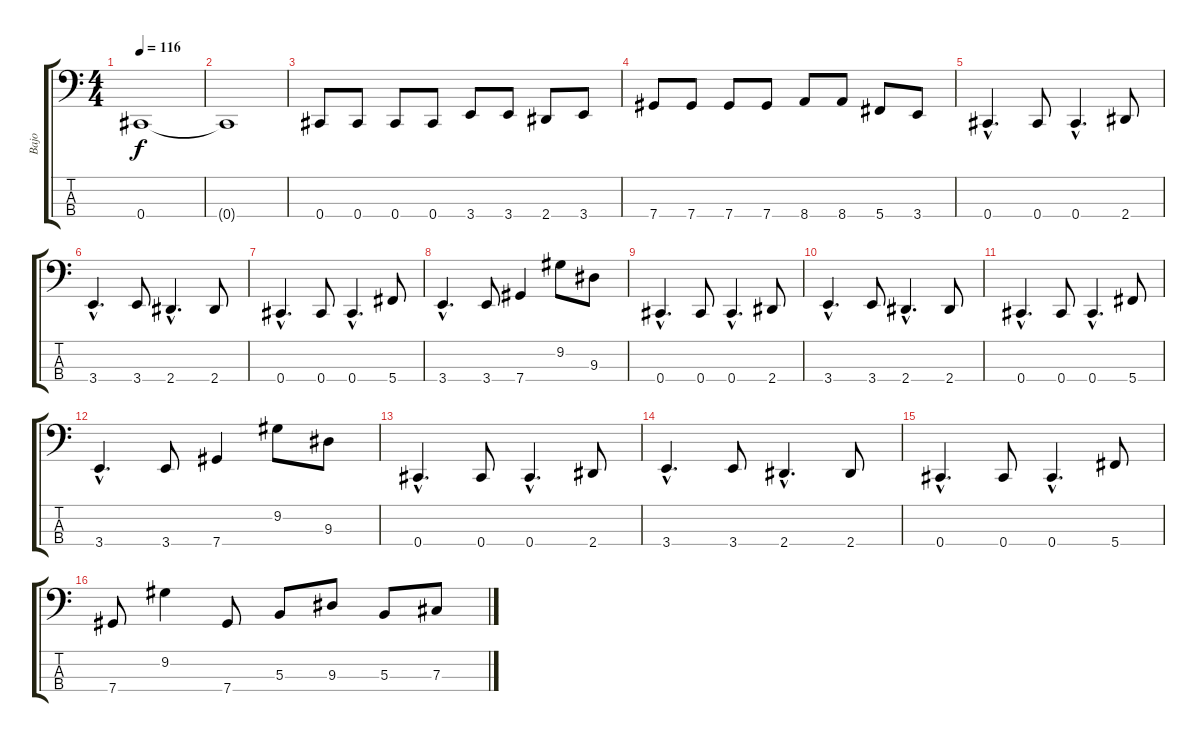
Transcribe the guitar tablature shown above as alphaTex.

\track ("Bajo" "Bajo") {instrument electricbassfinger}
\staff {score tabs}
\tuning (E2 B1 Gb1 Db1) {hide}
\ts (4 4)
\tempo 116
\clef f4
\ks c
0.4.1{dy f instrument electricbassfinger} |
0.4{t}.1 |
0.4.8 0.4.8 0.4.8 0.4.8 3.4.8 3.4.8 2.4.8 3.4.8 |
7.4.8 7.4.8 7.4.8 7.4.8 8.4.8 8.4.8 5.4.8 3.4.8 |
0.4{hac}.4{d} 0.4.8 0.4{hac}.4{d} 2.4.8 |
3.4{hac}.4{d} 3.4.8 2.4{hac}.4{d} 2.4.8 |
0.4{hac}.4{d} 0.4.8 0.4{hac}.4{d} 5.4.8 |
3.4{hac}.4{d} 3.4.8 7.4.4 9.2.8 9.3.8 |
0.4{hac}.4{d} 0.4.8 0.4{hac}.4{d} 2.4.8 |
3.4{hac}.4{d} 3.4.8 2.4{hac}.4{d} 2.4.8 |
0.4{hac}.4{d} 0.4.8 0.4{hac}.4{d} 5.4.8 |
3.4{hac}.4{d} 3.4.8 7.4.4 9.2.8 9.3.8 |
0.4{hac}.4{d} 0.4.8 0.4{hac}.4{d} 2.4.8 |
3.4{hac}.4{d} 3.4.8 2.4{hac}.4{d} 2.4.8 |
0.4{hac}.4{d} 0.4.8 0.4{hac}.4{d} 5.4.8 |
7.4.8 9.2.4 7.4.8 5.3.8 9.3.8 5.3.8 7.3.8
